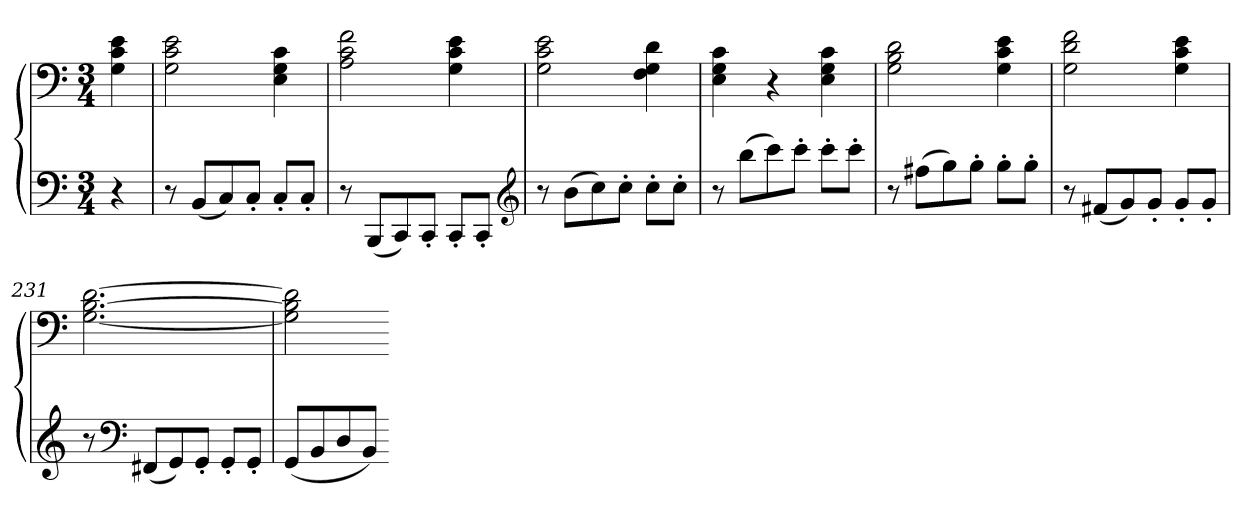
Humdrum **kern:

**kern	**kern
*part1	*part1
*staff2	*staff1
*clefF4	*clefF4
*k[]	*k[]
*C:	*C:
*M3/4	*M3/4
=	=
4r	4G 4c 4e
=225	=225
8r	2G 2c 2e
(8BBL	.
8C)	.
8C'J	.
8C'L	4E 4G 4c
8C'J	.
=226	=226
8r	2A 2c 2f
(8BBBL	.
8CC)	.
8CC'J	.
8CC'L	4G 4c 4e
8CC'J	.
*clefG2	*
=227	=227
8r	2G 2c 2e
(8bL	.
8cc)	.
8cc'J	.
8cc'L	4F 4G 4d
8cc'J	.
=228	=228
8r	4E 4G 4c
(8bbL	.
8ccc)	4r
8ccc'J	.
8ccc'L	4E 4G 4c
8ccc'J	.
=229	=229
8r	2G 2B 2d
(8ff#XL	.
8gg)	.
8gg'J	.
8gg'L	4G 4c 4e
8gg'J	.
=230	=230
8r	2G 2d 2f
(8f#XL	.
8g)	.
8g'J	.
8g'L	4G 4c 4e
8g'J	.
=231	=231
8r	[2.G [2.B [2.d
*clefF4	*
(8FF#XL	.
8GG)	.
8GG'J	.
8GG'L	.
8GG'J	.
=232	=232
(8GGL	2G] 2B] 2d]
8BB	.
8D	.
8BBJ)	.
=-	=-
*-	*-
